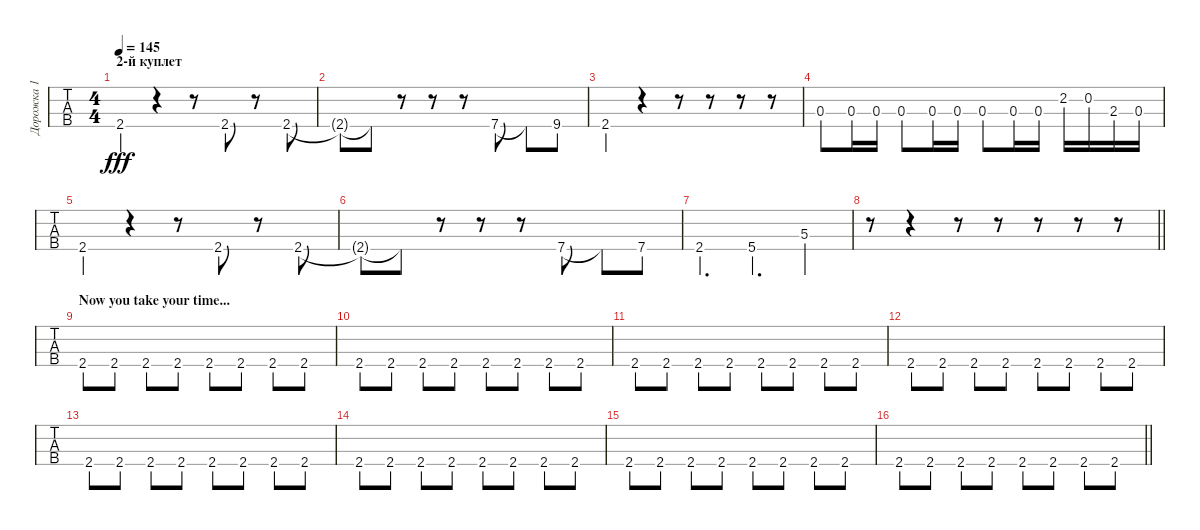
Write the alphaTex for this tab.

\track ("Дорожка 1" "Дорожка 1") {instrument electricbasspick}
\staff {tabs}
\tuning (F2 C2 G1 C1) {hide}
\ts (4 4)
\section ("" "2-й куплет")
\tempo 145
\clef f4
\ks c
2.4.4{dy fff} r.4 r.8 2.4.8 r.8 2.4.8 |
2.4{t}.8 2.4{t}.8 r.8 r.8 r.8 7.4.8 7.4{t}.8 9.4.8 |
2.4.4 r.4 r.8 r.8 r.8 r.8 |
0.3.8 0.3.16 0.3.16 0.3.8 0.3.16 0.3.16 0.3.8 0.3.16 0.3.16 2.2.16 0.2.16 2.3.16 0.3.16 |
2.4.4 r.4 r.8 2.4.8 r.8 2.4.8 |
2.4{t}.8 2.4{t}.8 r.8 r.8 r.8 7.4.8 7.4{t}.8 7.4.8 |
2.4.4{d} 5.4.4{d} 5.3.4 |
\barLineRight lightlight
r.8 r.4 r.8 r.8 r.8 r.8 r.8 |
\section ("" "Now you take your time...")
2.4.8 2.4.8 2.4.8 2.4.8 2.4.8 2.4.8 2.4.8 2.4.8 |
2.4.8 2.4.8 2.4.8 2.4.8 2.4.8 2.4.8 2.4.8 2.4.8 |
2.4.8 2.4.8 2.4.8 2.4.8 2.4.8 2.4.8 2.4.8 2.4.8 |
2.4.8 2.4.8 2.4.8 2.4.8 2.4.8 2.4.8 2.4.8 2.4.8 |
2.4.8 2.4.8 2.4.8 2.4.8 2.4.8 2.4.8 2.4.8 2.4.8 |
2.4.8 2.4.8 2.4.8 2.4.8 2.4.8 2.4.8 2.4.8 2.4.8 |
2.4.8 2.4.8 2.4.8 2.4.8 2.4.8 2.4.8 2.4.8 2.4.8 |
\barLineRight lightlight
2.4.8 2.4.8 2.4.8 2.4.8 2.4.8 2.4.8 2.4.8 2.4.8
